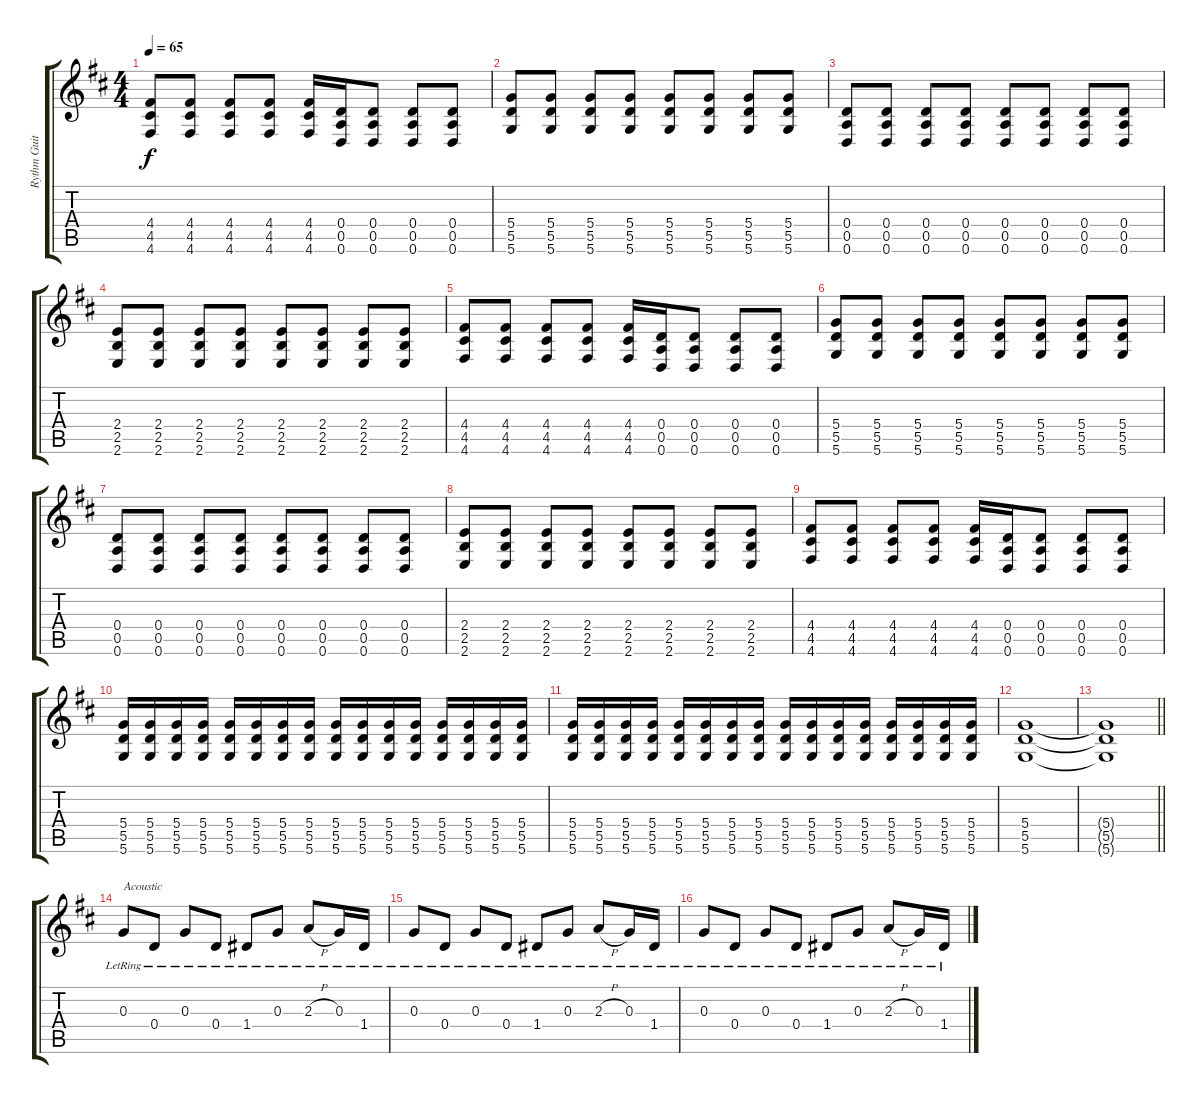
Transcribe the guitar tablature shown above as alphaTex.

\track ("Rythm Guitar" "Rythm Guit") {instrument distortionguitar}
\staff {score tabs}
\tuning (E4 B3 G3 D3 A2 D2) {hide}
\ts (4 4)
\tempo 65
\clef g2
\ks d
(4.4 4.5 4.6).8{dy f} (4.4 4.5 4.6).8 (4.4 4.5 4.6).8 (4.4 4.5 4.6).8 (4.4 4.5 4.6).16 (0.4 0.5 0.6).16 (0.4 0.5 0.6).8 (0.4 0.5 0.6).8 (0.4 0.5 0.6).8 |
(5.4 5.5 5.6).8 (5.4 5.5 5.6).8 (5.4 5.5 5.6).8 (5.4 5.5 5.6).8 (5.4 5.5 5.6).8 (5.4 5.5 5.6).8 (5.4 5.5 5.6).8 (5.4 5.5 5.6).8 |
(0.4 0.5 0.6).8 (0.4 0.5 0.6).8 (0.4 0.5 0.6).8 (0.4 0.5 0.6).8 (0.4 0.5 0.6).8 (0.4 0.5 0.6).8 (0.4 0.5 0.6).8 (0.4 0.5 0.6).8 |
(2.4 2.5 2.6).8 (2.4 2.5 2.6).8 (2.4 2.5 2.6).8 (2.4 2.5 2.6).8 (2.4 2.5 2.6).8 (2.4 2.5 2.6).8 (2.4 2.5 2.6).8 (2.4 2.5 2.6).8 |
(4.4 4.5 4.6).8 (4.4 4.5 4.6).8 (4.4 4.5 4.6).8 (4.4 4.5 4.6).8 (4.4 4.5 4.6).16 (0.4 0.5 0.6).16 (0.4 0.5 0.6).8 (0.4 0.5 0.6).8 (0.4 0.5 0.6).8 |
(5.4 5.5 5.6).8 (5.4 5.5 5.6).8 (5.4 5.5 5.6).8 (5.4 5.5 5.6).8 (5.4 5.5 5.6).8 (5.4 5.5 5.6).8 (5.4 5.5 5.6).8 (5.4 5.5 5.6).8 |
(0.4 0.5 0.6).8 (0.4 0.5 0.6).8 (0.4 0.5 0.6).8 (0.4 0.5 0.6).8 (0.4 0.5 0.6).8 (0.4 0.5 0.6).8 (0.4 0.5 0.6).8 (0.4 0.5 0.6).8 |
(2.4 2.5 2.6).8 (2.4 2.5 2.6).8 (2.4 2.5 2.6).8 (2.4 2.5 2.6).8 (2.4 2.5 2.6).8 (2.4 2.5 2.6).8 (2.4 2.5 2.6).8 (2.4 2.5 2.6).8 |
(4.4 4.5 4.6).8 (4.4 4.5 4.6).8 (4.4 4.5 4.6).8 (4.4 4.5 4.6).8 (4.4 4.5 4.6).16 (0.4 0.5 0.6).16 (0.4 0.5 0.6).8 (0.4 0.5 0.6).8 (0.4 0.5 0.6).8 |
(5.4 5.5 5.6).16 (5.4 5.5 5.6).16 (5.4 5.5 5.6).16 (5.4 5.5 5.6).16 (5.4 5.5 5.6).16 (5.4 5.5 5.6).16 (5.4 5.5 5.6).16 (5.4 5.5 5.6).16 (5.4 5.5 5.6).16 (5.4 5.5 5.6).16 (5.4 5.5 5.6).16 (5.4 5.5 5.6).16 (5.4 5.5 5.6).16 (5.4 5.5 5.6).16 (5.4 5.5 5.6).16 (5.4 5.5 5.6).16 |
(5.4 5.5 5.6).16 (5.4 5.5 5.6).16 (5.4 5.5 5.6).16 (5.4 5.5 5.6).16 (5.4 5.5 5.6).16 (5.4 5.5 5.6).16 (5.4 5.5 5.6).16 (5.4 5.5 5.6).16 (5.4 5.5 5.6).16 (5.4 5.5 5.6).16 (5.4 5.5 5.6).16 (5.4 5.5 5.6).16 (5.4 5.5 5.6).16 (5.4 5.5 5.6).16 (5.4 5.5 5.6).16 (5.4 5.5 5.6).16 |
(5.4 5.5 5.6).1 |
\barLineRight lightlight
(5.4{t} 5.5{t} 5.6{t}).1 |
0.3{lr}.8{txt "Acoustic" instrument acousticguitarsteel} 0.4{lr}.8 0.3{lr}.8 0.4{lr}.8 1.4{lr}.8 0.3{lr}.8 2.3{h lr}.8 0.3{lr}.16 1.4{lr}.16 |
0.3{lr}.8 0.4{lr}.8 0.3{lr}.8 0.4{lr}.8 1.4{lr}.8 0.3{lr}.8 2.3{h lr}.8 0.3{lr}.16 1.4{lr}.16 |
0.3{lr}.8 0.4{lr}.8 0.3{lr}.8 0.4{lr}.8 1.4{lr}.8 0.3{lr}.8 2.3{h lr}.8 0.3{lr}.16 1.4{lr}.16
